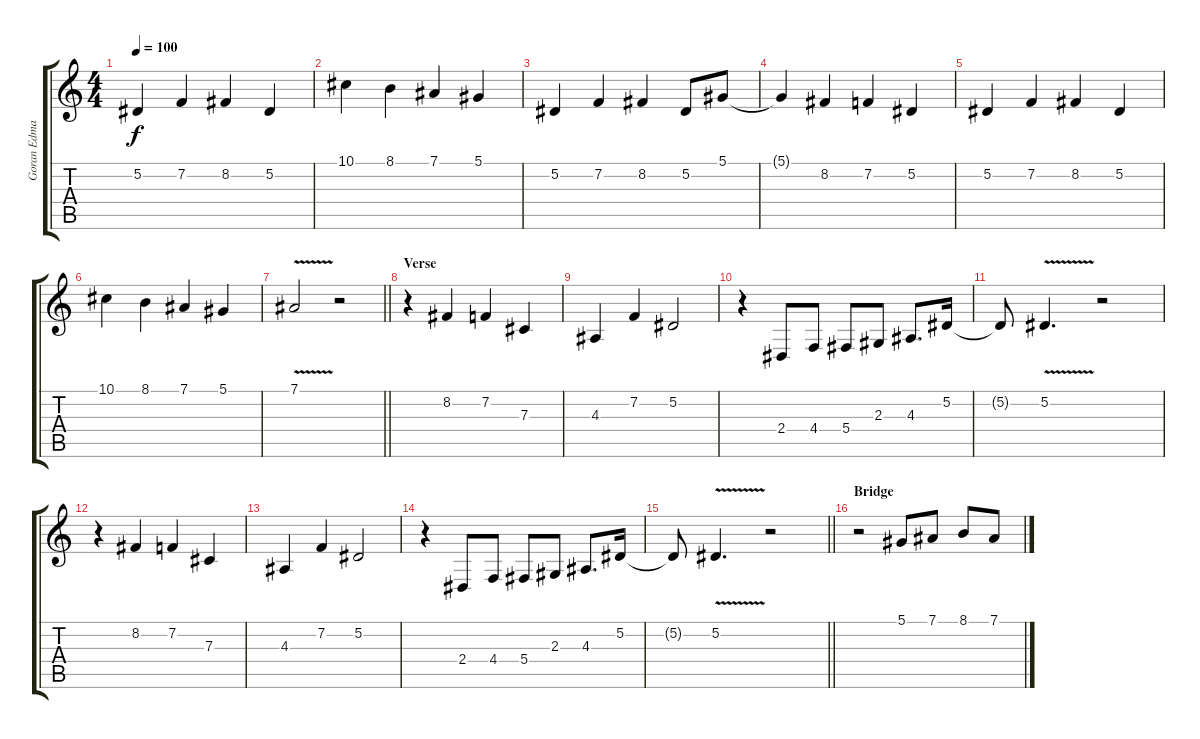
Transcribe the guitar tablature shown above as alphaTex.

\track ("Goran Edman" "Goran Edma") {instrument lead2sawtooth}
\staff {score tabs}
\tuning (Eb4 Bb3 Gb3 Db3 Ab2 Eb2) {hide}
\ts (4 4)
\tempo 100
\clef g2
\ks c
5.2.4{dy f} 7.2.4 8.2.4 5.2.4 |
10.1.4 8.1.4 7.1.4 5.1.4 |
5.2.4 7.2.4 8.2.4 5.2.8 5.1.8 |
5.1{t}.4 8.2.4 7.2.4 5.2.4 |
5.2.4 7.2.4 8.2.4 5.2.4 |
10.1.4 8.1.4 7.1.4 5.1.4 |
\barLineRight lightlight
7.1{v}.2 r.2 |
\section ("" "Verse")
r.4 8.2.4 7.2.4 7.3.4 |
4.3.4 7.2.4 5.2.2 |
r.4 2.4.8 4.4.8 5.4.8 2.3.8 4.3.8{d} 5.2.16 |
5.2{t}.8 5.2{v}.4{d} r.2 |
r.4 8.2.4 7.2.4 7.3.4 |
4.3.4 7.2.4 5.2.2 |
r.4 2.4.8 4.4.8 5.4.8 2.3.8 4.3.8{d} 5.2.16 |
\barLineRight lightlight
5.2{t}.8 5.2{v}.4{d} r.2 |
\section ("" "Bridge")
r.2 5.1.8 7.1.8 8.1.8 7.1.8
